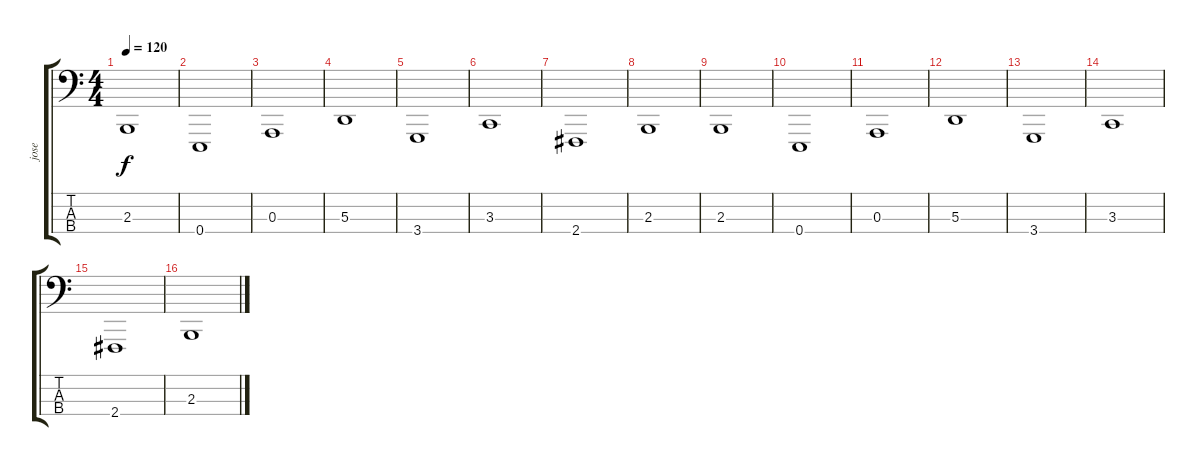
\track ("jose" "jose") {instrument choiraahs}
\staff {score tabs}
\tuning (G2 D2 A1 E1) {hide}
\ts (4 4)
\tempo 120
\clef f4
\ks c
2.3.1{dy f} |
0.4.1 |
0.3.1 |
5.3.1 |
3.4.1 |
3.3.1 |
2.4.1 |
2.3.1 |
2.3.1 |
0.4.1 |
0.3.1 |
5.3.1 |
3.4.1 |
3.3.1 |
2.4.1 |
2.3.1
